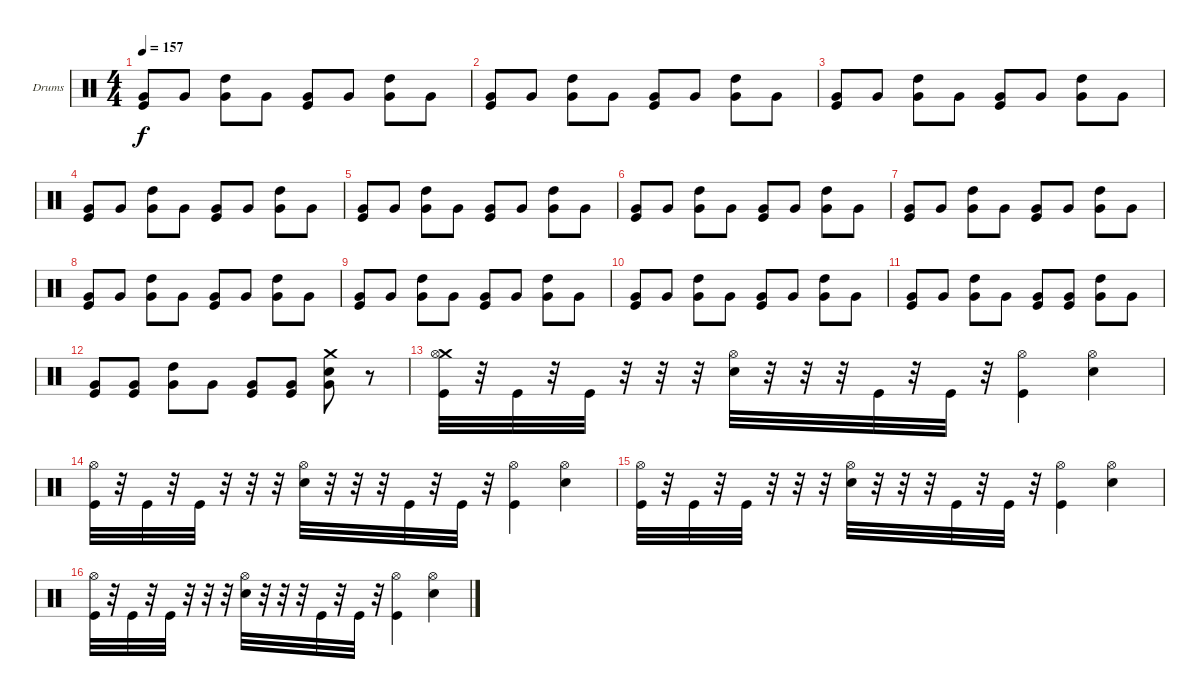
\defaultSystemsLayout 4
\bracketExtendMode groupsimilarinstruments
\firstSystemTrackNameOrientation horizontal
\otherSystemsTrackNameOrientation horizontal
\track ("Drum" "Drums") {instrument percussion}
\staff {score}
\articulation defaults
\ts (4 4)
\tempo 157
\clef neutral
\ks c
("Kick (hit)" "Very Low Tom (hit)").8{dy f} "Very Low Tom (hit)".8 ("High Tom (hit)" "Very Low Tom (hit)").8 "Very Low Tom (hit)".8 ("Kick (hit)" "Very Low Tom (hit)").8 "Very Low Tom (hit)".8 ("High Tom (hit)" "Very Low Tom (hit)").8 "Very Low Tom (hit)".8 |
("Kick (hit)" "Very Low Tom (hit)").8 "Very Low Tom (hit)".8 ("High Tom (hit)" "Very Low Tom (hit)").8 "Very Low Tom (hit)".8 ("Kick (hit)" "Very Low Tom (hit)").8 "Very Low Tom (hit)".8 ("High Tom (hit)" "Very Low Tom (hit)").8 "Very Low Tom (hit)".8 |
("Kick (hit)" "Very Low Tom (hit)").8 "Very Low Tom (hit)".8 ("High Tom (hit)" "Very Low Tom (hit)").8 "Very Low Tom (hit)".8 ("Kick (hit)" "Very Low Tom (hit)").8 "Very Low Tom (hit)".8 ("High Tom (hit)" "Very Low Tom (hit)").8 "Very Low Tom (hit)".8 |
("Kick (hit)" "Very Low Tom (hit)").8 "Very Low Tom (hit)".8 ("High Tom (hit)" "Very Low Tom (hit)").8 "Very Low Tom (hit)".8 ("Kick (hit)" "Very Low Tom (hit)").8 "Very Low Tom (hit)".8 ("High Tom (hit)" "Very Low Tom (hit)").8 "Very Low Tom (hit)".8 |
("Kick (hit)" "Very Low Tom (hit)").8 "Very Low Tom (hit)".8 ("High Tom (hit)" "Very Low Tom (hit)").8 "Very Low Tom (hit)".8 ("Kick (hit)" "Very Low Tom (hit)").8 "Very Low Tom (hit)".8 ("High Tom (hit)" "Very Low Tom (hit)").8 "Very Low Tom (hit)".8 |
("Kick (hit)" "Very Low Tom (hit)").8 "Very Low Tom (hit)".8 ("High Tom (hit)" "Very Low Tom (hit)").8 "Very Low Tom (hit)".8 ("Kick (hit)" "Very Low Tom (hit)").8 "Very Low Tom (hit)".8 ("High Tom (hit)" "Very Low Tom (hit)").8 "Very Low Tom (hit)".8 |
("Kick (hit)" "Very Low Tom (hit)").8 "Very Low Tom (hit)".8 ("High Tom (hit)" "Very Low Tom (hit)").8 "Very Low Tom (hit)".8 ("Kick (hit)" "Very Low Tom (hit)").8 "Very Low Tom (hit)".8 ("High Tom (hit)" "Very Low Tom (hit)").8 "Very Low Tom (hit)".8 |
("Kick (hit)" "Very Low Tom (hit)").8 "Very Low Tom (hit)".8 ("High Tom (hit)" "Very Low Tom (hit)").8 "Very Low Tom (hit)".8 ("Kick (hit)" "Very Low Tom (hit)").8 "Very Low Tom (hit)".8 ("High Tom (hit)" "Very Low Tom (hit)").8 "Very Low Tom (hit)".8 |
("Kick (hit)" "Very Low Tom (hit)").8 "Very Low Tom (hit)".8 ("High Tom (hit)" "Very Low Tom (hit)").8 "Very Low Tom (hit)".8 ("Kick (hit)" "Very Low Tom (hit)").8 "Very Low Tom (hit)".8 ("High Tom (hit)" "Very Low Tom (hit)").8 "Very Low Tom (hit)".8 |
("Kick (hit)" "Very Low Tom (hit)").8 "Very Low Tom (hit)".8 ("High Tom (hit)" "Very Low Tom (hit)").8 "Very Low Tom (hit)".8 ("Kick (hit)" "Very Low Tom (hit)").8 "Very Low Tom (hit)".8 ("High Tom (hit)" "Very Low Tom (hit)").8 "Very Low Tom (hit)".8 |
("Kick (hit)" "Very Low Tom (hit)").8 "Very Low Tom (hit)".8 ("High Tom (hit)" "Very Low Tom (hit)").8 "Very Low Tom (hit)".8 ("Kick (hit)" "Very Low Tom (hit)").8 ("Kick (hit)" "Very Low Tom (hit)").8 ("High Tom (hit)" "Very Low Tom (hit)").8 "Very Low Tom (hit)".8 |
("Kick (hit)" "Very Low Tom (hit)").8 ("Kick (hit)" "Very Low Tom (hit)").8 ("High Tom (hit)" "Very Low Tom (hit)").8 "Very Low Tom (hit)".8 ("Kick (hit)" "Very Low Tom (hit)").8 ("Kick (hit)" "Very Low Tom (hit)").8 ("Snare (hit) 2" "Crash medium (hit)" "Very Low Tom (hit)").8 r.8 |
("Kick (hit)" "Crash medium (hit)" "Hi-Hat (open)").32 r.32 "Kick (hit)".32 r.32 "Kick (hit)".32 r.32 r.32 r.32 ("Snare (hit) 2" "Hi-Hat (open)").32 r.32 r.32 r.32 "Kick (hit)".32 r.32 "Kick (hit)".32 r.32 ("Kick (hit)" "Hi-Hat (open)").4 ("Snare (hit) 2" "Hi-Hat (open)").4 |
("Kick (hit)" "Hi-Hat (open)").32 r.32 "Kick (hit)".32 r.32 "Kick (hit)".32 r.32 r.32 r.32 ("Snare (hit) 2" "Hi-Hat (open)").32 r.32 r.32 r.32 "Kick (hit)".32 r.32 "Kick (hit)".32 r.32 ("Kick (hit)" "Hi-Hat (open)").4 ("Snare (hit) 2" "Hi-Hat (open)").4 |
("Kick (hit)" "Hi-Hat (open)").32 r.32 "Kick (hit)".32 r.32 "Kick (hit)".32 r.32 r.32 r.32 ("Snare (hit) 2" "Hi-Hat (open)").32 r.32 r.32 r.32 "Kick (hit)".32 r.32 "Kick (hit)".32 r.32 ("Kick (hit)" "Hi-Hat (open)").4 ("Snare (hit) 2" "Hi-Hat (open)").4 |
("Kick (hit)" "Hi-Hat (open)").32 r.32 "Kick (hit)".32 r.32 "Kick (hit)".32 r.32 r.32 r.32 ("Snare (hit) 2" "Hi-Hat (open)").32 r.32 r.32 r.32 "Kick (hit)".32 r.32 "Kick (hit)".32 r.32 ("Kick (hit)" "Hi-Hat (open)").4 ("Snare (hit) 2" "Hi-Hat (open)").4
